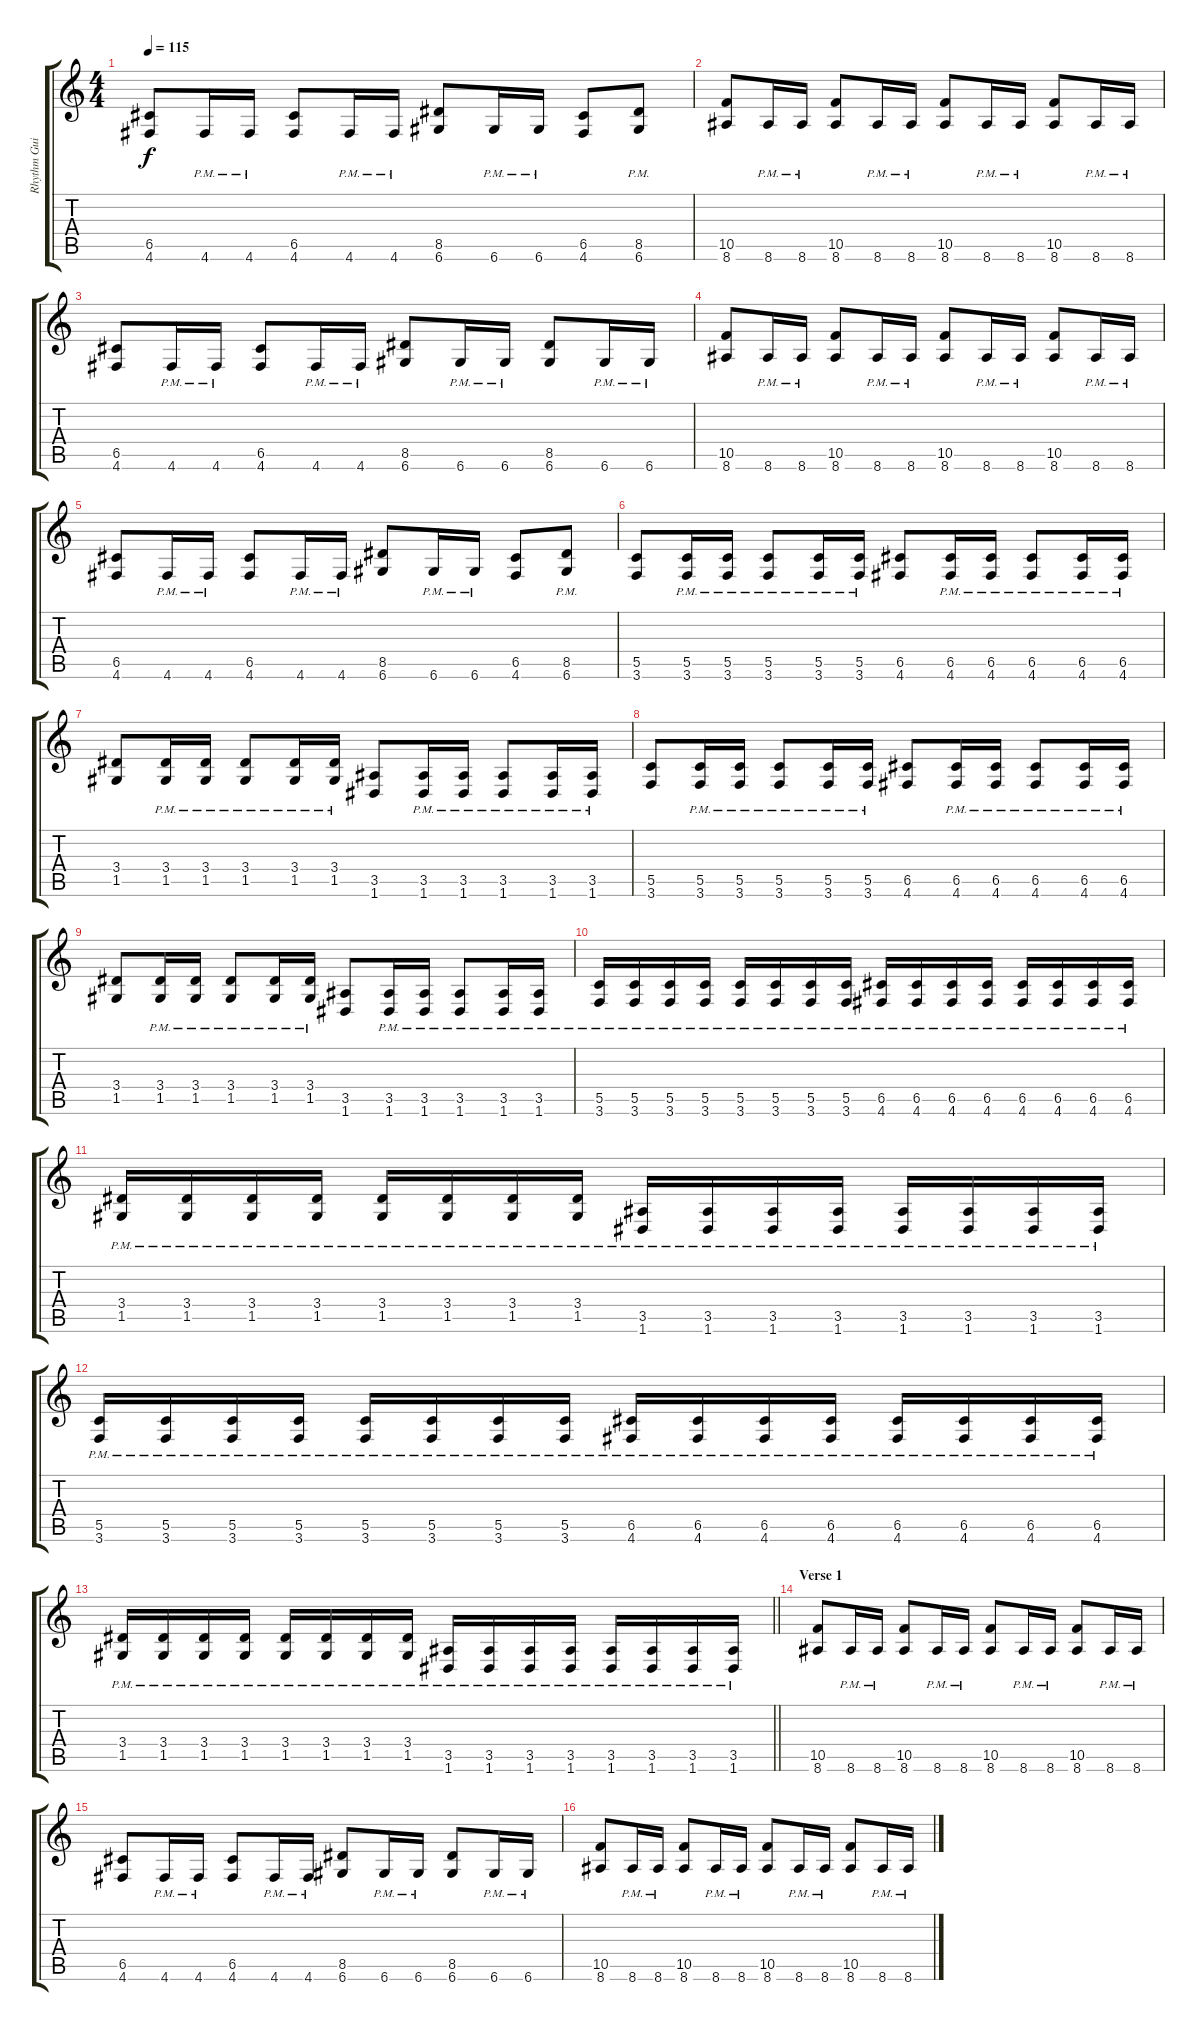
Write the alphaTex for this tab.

\track ("Rhythm Guitar" "Rhythm Gui") {instrument distortionguitar}
\staff {score tabs}
\tuning (D4 A3 F3 C3 G2 D2) {hide}
\ts (4 4)
\tempo 115
\clef g2
\ks c
(6.5 4.6).8{dy f} 4.6{pm}.16 4.6{pm}.16 (6.5 4.6).8 4.6{pm}.16 4.6{pm}.16 (8.5 6.6).8 6.6{pm}.16 6.6{pm}.16 (6.5 4.6).8 (8.5 6.6{pm}).8 |
(10.5 8.6).8 8.6{pm}.16 8.6{pm}.16 (10.5 8.6).8 8.6{pm}.16 8.6{pm}.16 (10.5 8.6).8 8.6{pm}.16 8.6{pm}.16 (10.5 8.6).8 8.6{pm}.16 8.6{pm}.16 |
(6.5 4.6).8 4.6{pm}.16 4.6{pm}.16 (6.5 4.6).8 4.6{pm}.16 4.6{pm}.16 (8.5 6.6).8 6.6{pm}.16 6.6{pm}.16 (8.5 6.6).8 6.6{pm}.16 6.6{pm}.16 |
(10.5 8.6).8 8.6{pm}.16 8.6{pm}.16 (10.5 8.6).8 8.6{pm}.16 8.6{pm}.16 (10.5 8.6).8 8.6{pm}.16 8.6{pm}.16 (10.5 8.6).8 8.6{pm}.16 8.6{pm}.16 |
(6.5 4.6).8 4.6{pm}.16 4.6{pm}.16 (6.5 4.6).8 4.6{pm}.16 4.6{pm}.16 (8.5 6.6).8 6.6{pm}.16 6.6{pm}.16 (6.5 4.6).8 (8.5 6.6{pm}).8 |
(5.5 3.6).8 (5.5{pm} 3.6{pm}).16 (5.5{pm} 3.6{pm}).16 (5.5{pm} 3.6{pm}).8 (5.5{pm} 3.6{pm}).16 (5.5{pm} 3.6{pm}).16 (6.5 4.6).8 (6.5{pm} 4.6{pm}).16 (6.5{pm} 4.6{pm}).16 (6.5{pm} 4.6{pm}).8 (6.5{pm} 4.6{pm}).16 (6.5{pm} 4.6{pm}).16 |
(3.4 1.5).8 (3.4{pm} 1.5{pm}).16 (3.4{pm} 1.5{pm}).16 (3.4{pm} 1.5{pm}).8 (3.4{pm} 1.5{pm}).16 (3.4{pm} 1.5{pm}).16 (3.5 1.6).8 (3.5{pm} 1.6).16 (3.5{pm} 1.6).16 (3.5{pm} 1.6).8 (3.5{pm} 1.6).16 (3.5{pm} 1.6).16 |
(5.5 3.6).8 (5.5{pm} 3.6{pm}).16 (5.5{pm} 3.6{pm}).16 (5.5{pm} 3.6{pm}).8 (5.5{pm} 3.6{pm}).16 (5.5{pm} 3.6{pm}).16 (6.5 4.6).8 (6.5{pm} 4.6{pm}).16 (6.5{pm} 4.6{pm}).16 (6.5{pm} 4.6{pm}).8 (6.5{pm} 4.6{pm}).16 (6.5{pm} 4.6{pm}).16 |
(3.4 1.5).8 (3.4{pm} 1.5{pm}).16 (3.4{pm} 1.5{pm}).16 (3.4{pm} 1.5{pm}).8 (3.4{pm} 1.5{pm}).16 (3.4{pm} 1.5{pm}).16 (3.5 1.6).8 (3.5{pm} 1.6).16 (3.5{pm} 1.6).16 (3.5{pm} 1.6).8 (3.5{pm} 1.6).16 (3.5{pm} 1.6).16 |
(5.5{pm} 3.6{pm}).16 (5.5{pm} 3.6{pm}).16 (5.5{pm} 3.6{pm}).16 (5.5{pm} 3.6{pm}).16 (5.5{pm} 3.6{pm}).16 (5.5{pm} 3.6{pm}).16 (5.5{pm} 3.6{pm}).16 (5.5{pm} 3.6{pm}).16 (6.5{pm} 4.6{pm}).16 (6.5{pm} 4.6{pm}).16 (6.5{pm} 4.6{pm}).16 (6.5{pm} 4.6{pm}).16 (6.5{pm} 4.6{pm}).16 (6.5{pm} 4.6{pm}).16 (6.5{pm} 4.6{pm}).16 (6.5{pm} 4.6{pm}).16 |
(3.4{pm} 1.5{pm}).16 (3.4{pm} 1.5{pm}).16 (3.4{pm} 1.5{pm}).16 (3.4{pm} 1.5{pm}).16 (3.4{pm} 1.5{pm}).16 (3.4{pm} 1.5{pm}).16 (3.4{pm} 1.5{pm}).16 (3.4{pm} 1.5{pm}).16 (3.5{pm} 1.6).16 (3.5{pm} 1.6).16 (3.5{pm} 1.6).16 (3.5{pm} 1.6).16 (3.5{pm} 1.6).16 (3.5{pm} 1.6).16 (3.5{pm} 1.6).16 (3.5{pm} 1.6).16 |
(5.5{pm} 3.6{pm}).16 (5.5{pm} 3.6{pm}).16 (5.5{pm} 3.6{pm}).16 (5.5{pm} 3.6{pm}).16 (5.5{pm} 3.6{pm}).16 (5.5{pm} 3.6{pm}).16 (5.5{pm} 3.6{pm}).16 (5.5{pm} 3.6{pm}).16 (6.5{pm} 4.6{pm}).16 (6.5{pm} 4.6{pm}).16 (6.5{pm} 4.6{pm}).16 (6.5{pm} 4.6{pm}).16 (6.5{pm} 4.6{pm}).16 (6.5{pm} 4.6{pm}).16 (6.5{pm} 4.6{pm}).16 (6.5{pm} 4.6{pm}).16 |
\barLineRight lightlight
(3.4{pm} 1.5{pm}).16 (3.4{pm} 1.5{pm}).16 (3.4{pm} 1.5{pm}).16 (3.4{pm} 1.5{pm}).16 (3.4{pm} 1.5{pm}).16 (3.4{pm} 1.5{pm}).16 (3.4{pm} 1.5{pm}).16 (3.4{pm} 1.5{pm}).16 (3.5{pm} 1.6).16 (3.5{pm} 1.6).16 (3.5{pm} 1.6).16 (3.5{pm} 1.6).16 (3.5{pm} 1.6).16 (3.5{pm} 1.6).16 (3.5{pm} 1.6).16 (3.5{pm} 1.6).16 |
\section ("" "Verse 1")
(10.5 8.6).8 8.6{pm}.16 8.6{pm}.16 (10.5 8.6).8 8.6{pm}.16 8.6{pm}.16 (10.5 8.6).8 8.6{pm}.16 8.6{pm}.16 (10.5 8.6).8 8.6{pm}.16 8.6{pm}.16 |
(6.5 4.6).8 4.6{pm}.16 4.6{pm}.16 (6.5 4.6).8 4.6{pm}.16 4.6{pm}.16 (8.5 6.6).8 6.6{pm}.16 6.6{pm}.16 (8.5 6.6).8 6.6{pm}.16 6.6{pm}.16 |
(10.5 8.6).8 8.6{pm}.16 8.6{pm}.16 (10.5 8.6).8 8.6{pm}.16 8.6{pm}.16 (10.5 8.6).8 8.6{pm}.16 8.6{pm}.16 (10.5 8.6).8 8.6{pm}.16 8.6{pm}.16
